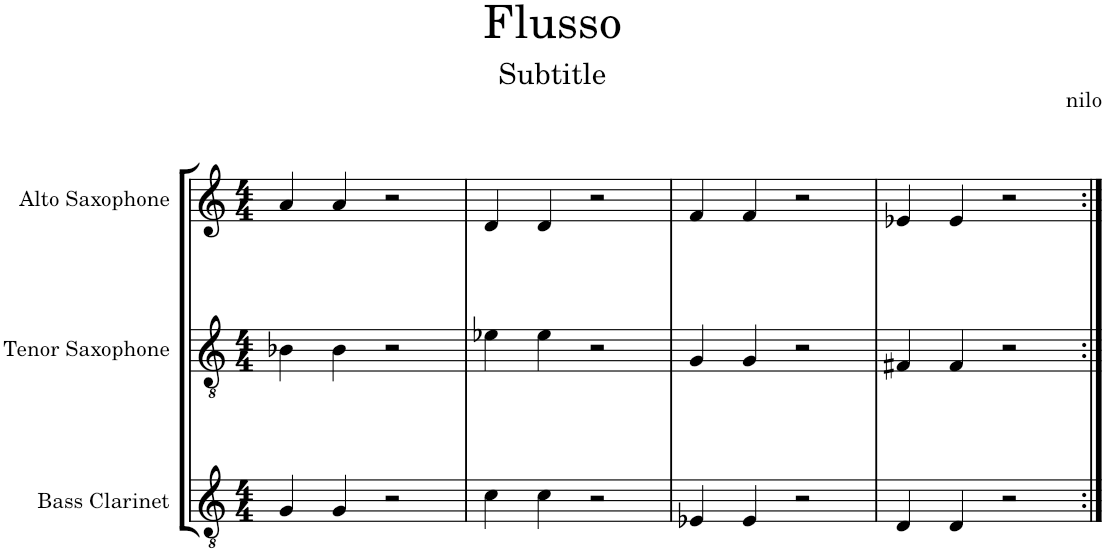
**kern	**kern	**kern
*part3	*part2	*part1
*staff3	*staff2	*staff1
*I"Bass Clarinet	*I"Tenor Saxophone	*I"Alto Saxophone
*I'B. Cl.	*I'T. Sax.	*I'A. Sax.
*clefGv2	*clefGv2	*clefG2
*Trd8c14	*Trd8c14	*Trd5c9
*k[]	*k[]	*k[]
*M4/4	*M4/4	*M4/4
=1	=1	=1
4G/	4B-X\	4a/
4G/	4B-\	4a/
2r	2r	2r
=2	=2	=2
4c\	4e-X\	4d/
4c\	4e-\	4d/
2r	2r	2r
=3	=3	=3
4E-X/	4G/	4f/
4E-/	4G/	4f/
2r	2r	2r
=4	=4	=4
4D/	4F#X/	4e-X/
4D/	4F#/	4e-/
2r	2r	2r
=:|!	=:|!	=:|!
*-	*-	*-
